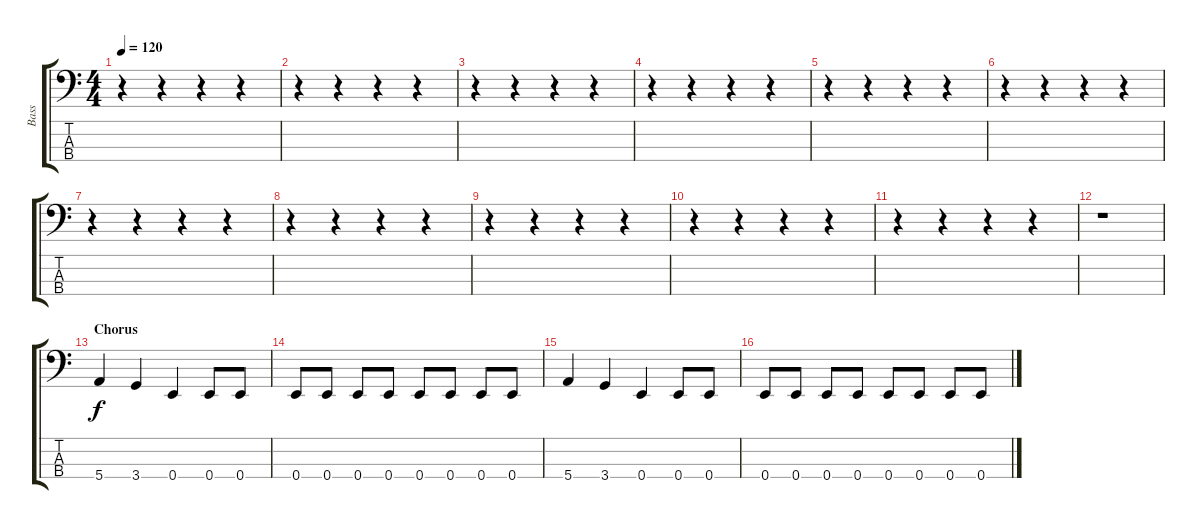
\track ("Bass" "Bass") {instrument electricbasspick}
\staff {score tabs}
\tuning (G2 D2 A1 E1) {hide}
\ts (4 4)
\tempo 120
\clef f4
\ks c
r.4{dy f} r.4 r.4 r.4 |
r.4 r.4 r.4 r.4 |
r.4 r.4 r.4 r.4 |
r.4 r.4 r.4 r.4 |
r.4 r.4 r.4 r.4 |
r.4 r.4 r.4 r.4 |
r.4 r.4 r.4 r.4 |
r.4 r.4 r.4 r.4 |
r.4 r.4 r.4 r.4 |
r.4 r.4 r.4 r.4 |
r.4 r.4 r.4 r.4 |
r.1 |
\section ("" "Chorus")
5.4.4 3.4.4 0.4.4 0.4.8 0.4.8 |
0.4.8 0.4.8 0.4.8 0.4.8 0.4.8 0.4.8 0.4.8 0.4.8 |
5.4.4 3.4.4 0.4.4 0.4.8 0.4.8 |
0.4.8 0.4.8 0.4.8 0.4.8 0.4.8 0.4.8 0.4.8 0.4.8
